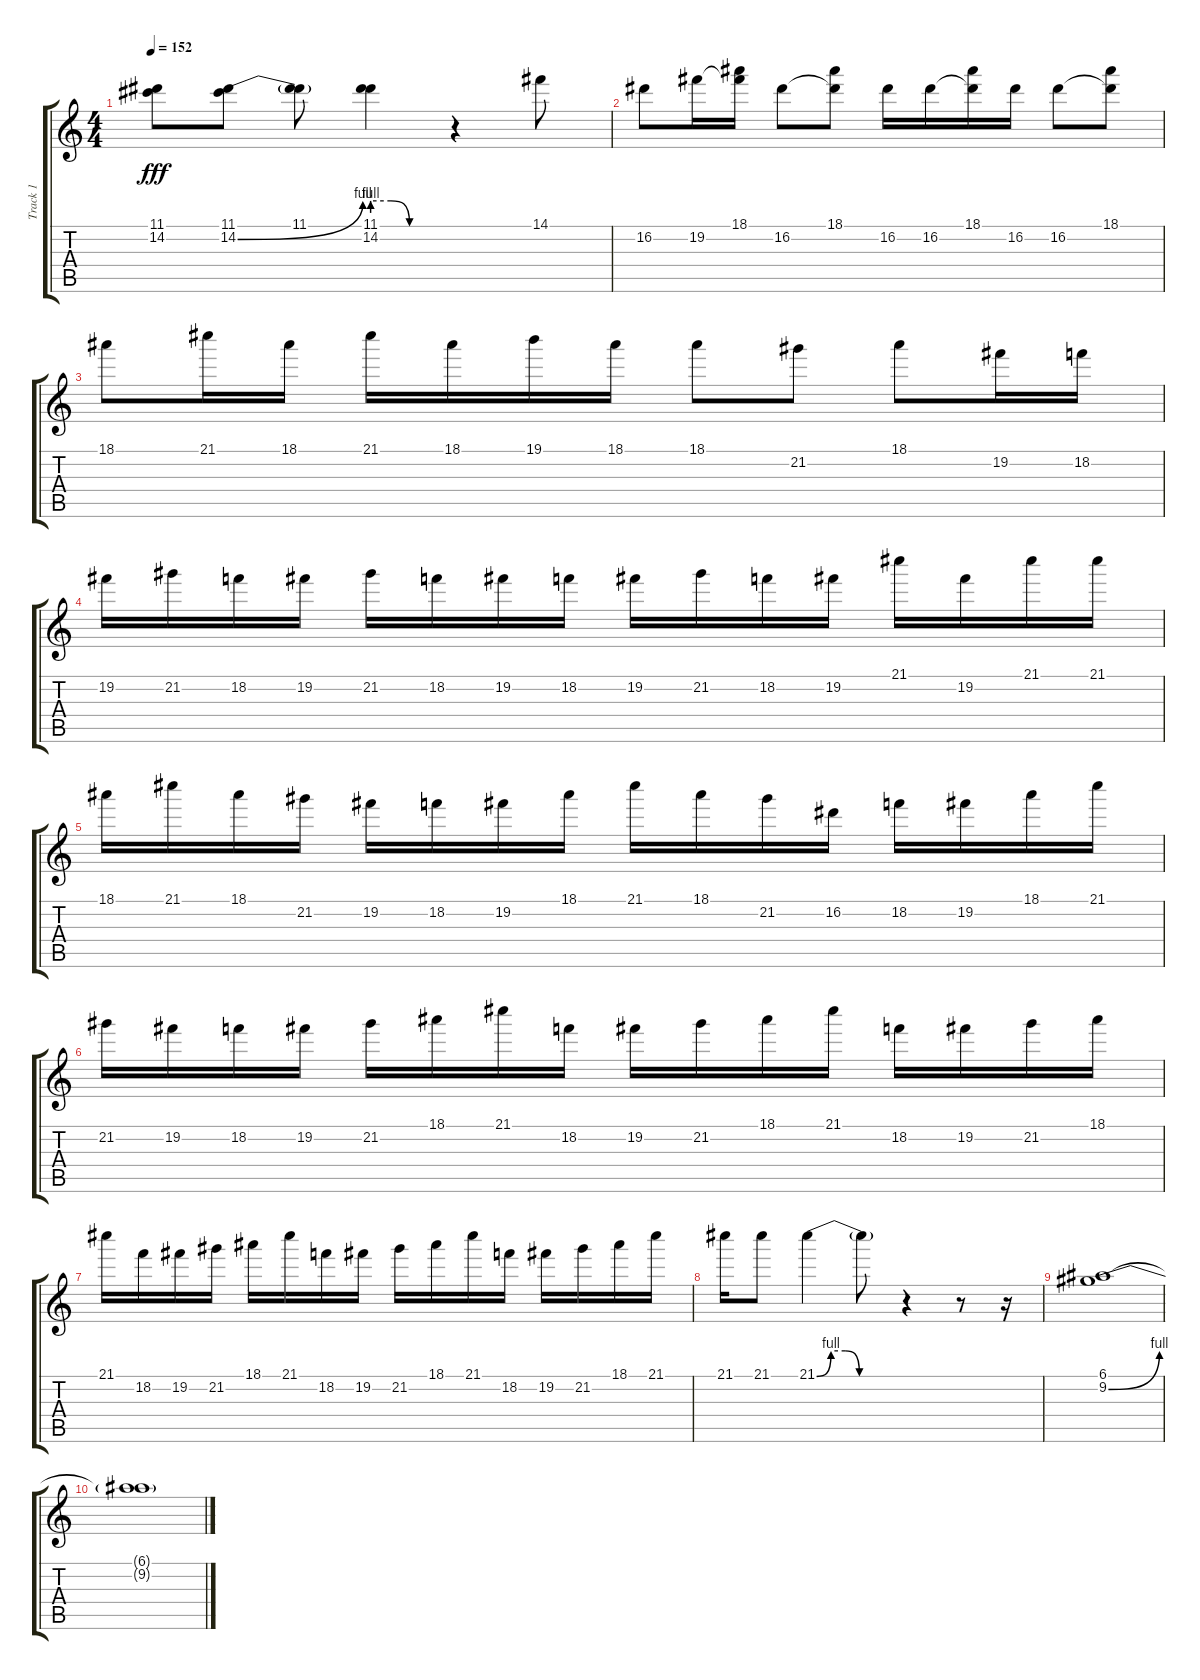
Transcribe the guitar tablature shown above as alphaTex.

\track ("Track 1" "Track 1") {instrument overdrivenguitar}
\staff {score tabs}
\tuning (E4 B3 G3 D3 A2 E2) {hide}
\ts (4 4)
\tempo 152
\clef g2
\ks c
(11.1{t} 14.2{t}).8{dy fff} (11.1 14.2{be (bend 0 0 60 4)}).8 (11.1 14.2{t}).8 (11.1 14.2{be (custom 0 4 15 4 30 0 60 0)}).4 r.4 14.1.8 |
16.2.8 19.2.16 (18.1 19.2{t}).16 16.2.8 (18.1 16.2{t}).8 16.2.16 16.2.16 (18.1 16.2{t}).16 16.2.16 16.2.8 (18.1 16.2{t}).8 |
18.1.8 21.1.16 18.1.16 21.1.16 18.1.16 19.1.16 18.1.16 18.1.8 21.2.8 18.1.8 19.2.16 18.2.16 |
19.2.16 21.2.16 18.2.16 19.2.16 21.2.16 18.2.16 19.2.16 18.2.16 19.2.16 21.2.16 18.2.16 19.2.16 21.1.16 19.2.16 21.1.16 21.1.16 |
18.1.16 21.1.16 18.1.16 21.2.16 19.2.16 18.2.16 19.2.16 18.1.16 21.1.16 18.1.16 21.2.16 16.2.16 18.2.16 19.2.16 18.1.16 21.1.16 |
21.2.16 19.2.16 18.2.16 19.2.16 21.2.16 18.1.16 21.1.16 18.2.16 19.2.16 21.2.16 18.1.16 21.1.16 18.2.16 19.2.16 21.2.16 18.1.16 |
21.1.16 18.2.16 19.2.16 21.2.16 18.1.16 21.1.16 18.2.16 19.2.16 21.2.16 18.1.16 21.1.16 18.2.16 19.2.16 21.2.16 18.1.16 21.1.16 |
21.1.16 21.1.8 21.1{be (custom 0 0 10 4 20 4 30 0 60 0)}.4 21.1{t}.8 r.4 r.8 r.16 |
(6.1 9.2{be (bend 0 0 60 4)}).1 |
(6.1{t} 9.2{t}).1
